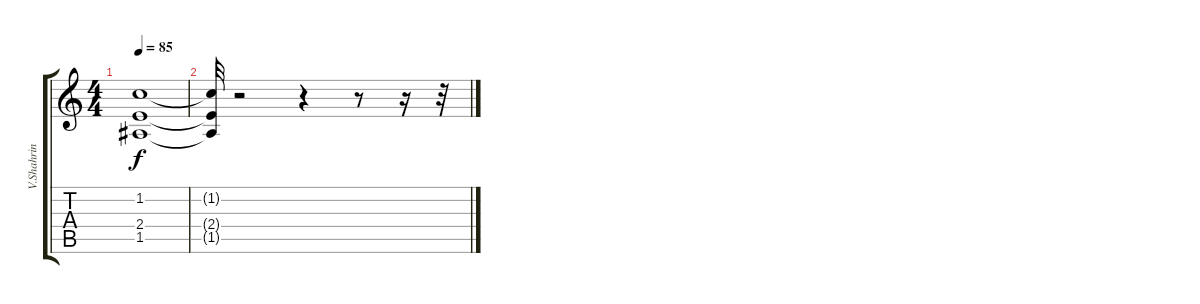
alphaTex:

\track ("V.Shahrin    Thema          " "V.Shahrin ") {instrument acousticguitarnylon}
\staff {score tabs}
\tuning (E4 B3 G3 D3 A2 E2) {hide}
\ts (4 4)
\tempo 85
\clef g2
\ks c
(1.2 2.4 1.5).1{dy f} |
(1.2{t} 2.4{t} 1.5{t}).32 r.2 r.4 r.8 r.16 r.32
